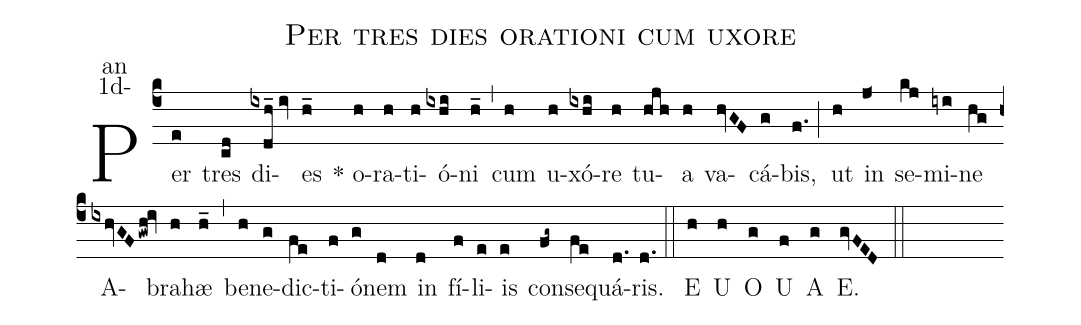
name:Per tres dies orationi cum uxore;
office-part:an;
mode:1d-;
%%
(c4) Per(e) tres(cd) di(ixdh_//iv)es(h_) <sp>*</sp>
o(h)ra(h)ti(h)ó(ixhi)ni(h_) (,)
cum(h) u(h)xó(ixhi)re(h) tu(hjh)a(h)
va(hvGF)cá(g)bis,(f.) (;)
ut(h) in(j<) se(kj)mi(iyi)ne(hg)
A(ixhvGFgwh@iv)bra(h)hæ(h_) (,)
be(h)ne(g)dic(fe)ti(f)ó(g)nem(d) in(d) fí(f)li(e)is(e)
con(fg~)se(fe)quá(d.)ris.(d.)  (::)
<eu>  E(h) U(h) O(g) U(f) A(g) E.(gvFED) </eu> (::)
